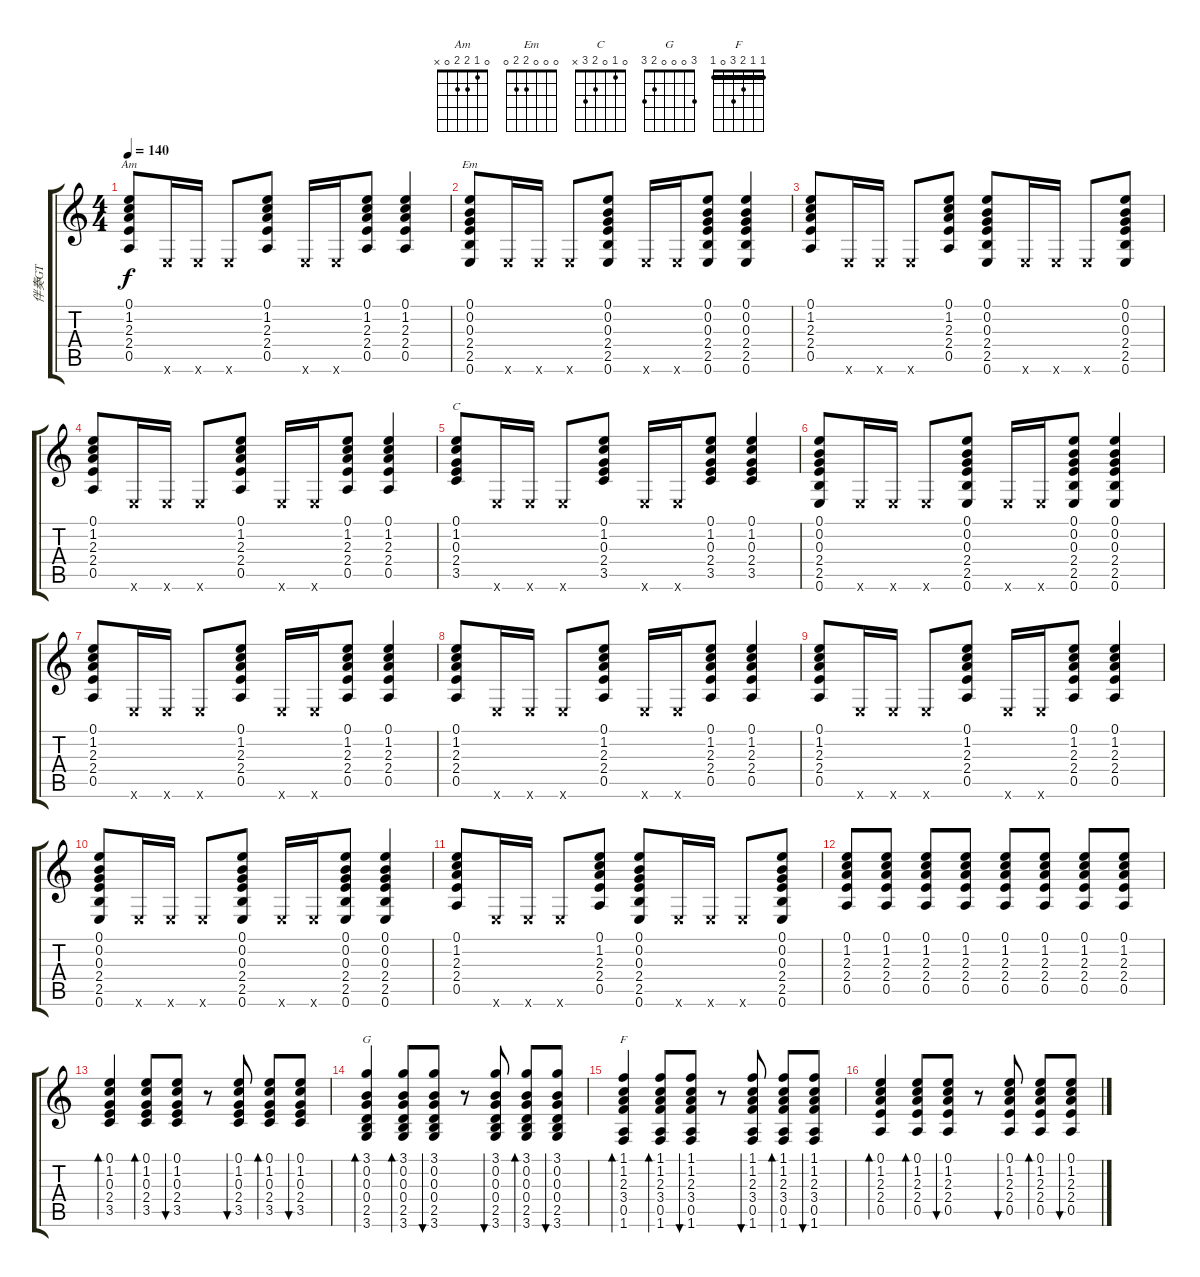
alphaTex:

\track ("伴奏GT" "伴奏GT") {instrument acousticguitarsteel}
\staff {score tabs}
\tuning (E4 B3 G3 D3 A2 E2) {hide}
\chord ("Am" 0 1 2 2 0 x)
\chord ("Em" 0 0 0 2 2 0)
\chord ("C" 0 1 0 2 3 x)
\chord ("G" 3 0 0 0 2 3)
\chord ("F" 1 1 2 3 0 1) {barre 1}
\ts (4 4)
\tempo 140
\clef g2
\ks c
(0.1 1.2 2.3 2.4 0.5).8{ch "Am" dy f} 0.6{x}.16 0.6{x}.16 0.6{x}.8 (0.1 1.2 2.3 2.4 0.5).8 0.6{x}.16 0.6{x}.16 (0.1 1.2 2.3 2.4 0.5).8 (0.1 1.2 2.3 2.4 0.5).4 |
(0.1 0.2 0.3 2.4 2.5 0.6).8{ch "Em"} 0.6{x}.16 0.6{x}.16 0.6{x}.8 (0.1 0.2 0.3 2.4 2.5 0.6).8 0.6{x}.16 0.6{x}.16 (0.1 0.2 0.3 2.4 2.5 0.6).8 (0.1 0.2 0.3 2.4 2.5 0.6).4 |
(0.1 1.2 2.3 2.4 0.5).8 0.6{x}.16 0.6{x}.16 0.6{x}.8 (0.1 1.2 2.3 2.4 0.5).8 (0.1 0.2 0.3 2.4 2.5 0.6).8 0.6{x}.16 0.6{x}.16 0.6{x}.8 (0.1 0.2 0.3 2.4 2.5 0.6).8 |
(0.1 1.2 2.3 2.4 0.5).8 0.6{x}.16 0.6{x}.16 0.6{x}.8 (0.1 1.2 2.3 2.4 0.5).8 0.6{x}.16 0.6{x}.16 (0.1 1.2 2.3 2.4 0.5).8 (0.1 1.2 2.3 2.4 0.5).4 |
(0.1 1.2 0.3 2.4 3.5).8{ch "C"} 0.6{x}.16 0.6{x}.16 0.6{x}.8 (0.1 1.2 0.3 2.4 3.5).8 0.6{x}.16 0.6{x}.16 (0.1 1.2 0.3 2.4 3.5).8 (0.1 1.2 0.3 2.4 3.5).4 |
(0.1 0.2 0.3 2.4 2.5 0.6).8 0.6{x}.16 0.6{x}.16 0.6{x}.8 (0.1 0.2 0.3 2.4 2.5 0.6).8 0.6{x}.16 0.6{x}.16 (0.1 0.2 0.3 2.4 2.5 0.6).8 (0.1 0.2 0.3 2.4 2.5 0.6).4 |
(0.1 1.2 2.3 2.4 0.5).8 0.6{x}.16 0.6{x}.16 0.6{x}.8 (0.1 1.2 2.3 2.4 0.5).8 0.6{x}.16 0.6{x}.16 (0.1 1.2 2.3 2.4 0.5).8 (0.1 1.2 2.3 2.4 0.5).4 |
(0.1 1.2 2.3 2.4 0.5).8 0.6{x}.16 0.6{x}.16 0.6{x}.8 (0.1 1.2 2.3 2.4 0.5).8 0.6{x}.16 0.6{x}.16 (0.1 1.2 2.3 2.4 0.5).8 (0.1 1.2 2.3 2.4 0.5).4 |
(0.1 1.2 2.3 2.4 0.5).8 0.6{x}.16 0.6{x}.16 0.6{x}.8 (0.1 1.2 2.3 2.4 0.5).8 0.6{x}.16 0.6{x}.16 (0.1 1.2 2.3 2.4 0.5).8 (0.1 1.2 2.3 2.4 0.5).4 |
(0.1 0.2 0.3 2.4 2.5 0.6).8 0.6{x}.16 0.6{x}.16 0.6{x}.8 (0.1 0.2 0.3 2.4 2.5 0.6).8 0.6{x}.16 0.6{x}.16 (0.1 0.2 0.3 2.4 2.5 0.6).8 (0.1 0.2 0.3 2.4 2.5 0.6).4 |
(0.1 1.2 2.3 2.4 0.5).8 0.6{x}.16 0.6{x}.16 0.6{x}.8 (0.1 1.2 2.3 2.4 0.5).8 (0.1 0.2 0.3 2.4 2.5 0.6).8 0.6{x}.16 0.6{x}.16 0.6{x}.8 (0.1 0.2 0.3 2.4 2.5 0.6).8 |
(0.1 1.2 2.3 2.4 0.5).8 (0.1 1.2 2.3 2.4 0.5).8 (0.1 1.2 2.3 2.4 0.5).8 (0.1 1.2 2.3 2.4 0.5).8 (0.1 1.2 2.3 2.4 0.5).8 (0.1 1.2 2.3 2.4 0.5).8 (0.1 1.2 2.3 2.4 0.5).8 (0.1 1.2 2.3 2.4 0.5).8 |
(0.1 1.2 0.3 2.4 3.5).4{bd 60} (0.1 1.2 0.3 2.4 3.5).8{bd 60} (0.1 1.2 0.3 2.4 3.5).8{bu 60} r.8 (0.1 1.2 0.3 2.4 3.5).8{bu 60} (0.1 1.2 0.3 2.4 3.5).8{bd 60} (0.1 1.2 0.3 2.4 3.5).8{bu 60} |
(3.1 0.2 0.3 0.4 2.5 3.6).4{bd 60 ch "G"} (3.1 0.2 0.3 0.4 2.5 3.6).8{bd 60} (3.1 0.2 0.3 0.4 2.5 3.6).8{bu 60} r.8 (3.1 0.2 0.3 0.4 2.5 3.6).8{bu 60} (3.1 0.2 0.3 0.4 2.5 3.6).8{bd 60} (3.1 0.2 0.3 0.4 2.5 3.6).8{bu 60} |
(1.1 1.2 2.3 3.4 0.5 1.6).4{bd 60 ch "F"} (1.1 1.2 2.3 3.4 0.5 1.6).8{bd 60} (1.1 1.2 2.3 3.4 0.5 1.6).8{bu 60} r.8 (1.1 1.2 2.3 3.4 0.5 1.6).8{bu 60} (1.1 1.2 2.3 3.4 0.5 1.6).8{bd 60} (1.1 1.2 2.3 3.4 0.5 1.6).8{bu 60} |
(0.1 1.2 2.3 2.4 0.5).4{bd 60} (0.1 1.2 2.3 2.4 0.5).8{bd 60} (0.1 1.2 2.3 2.4 0.5).8{bu 60} r.8 (0.1 1.2 2.3 2.4 0.5).8{bu 60} (0.1 1.2 2.3 2.4 0.5).8{bd 60} (0.1 1.2 2.3 2.4 0.5).8{bu 60}
